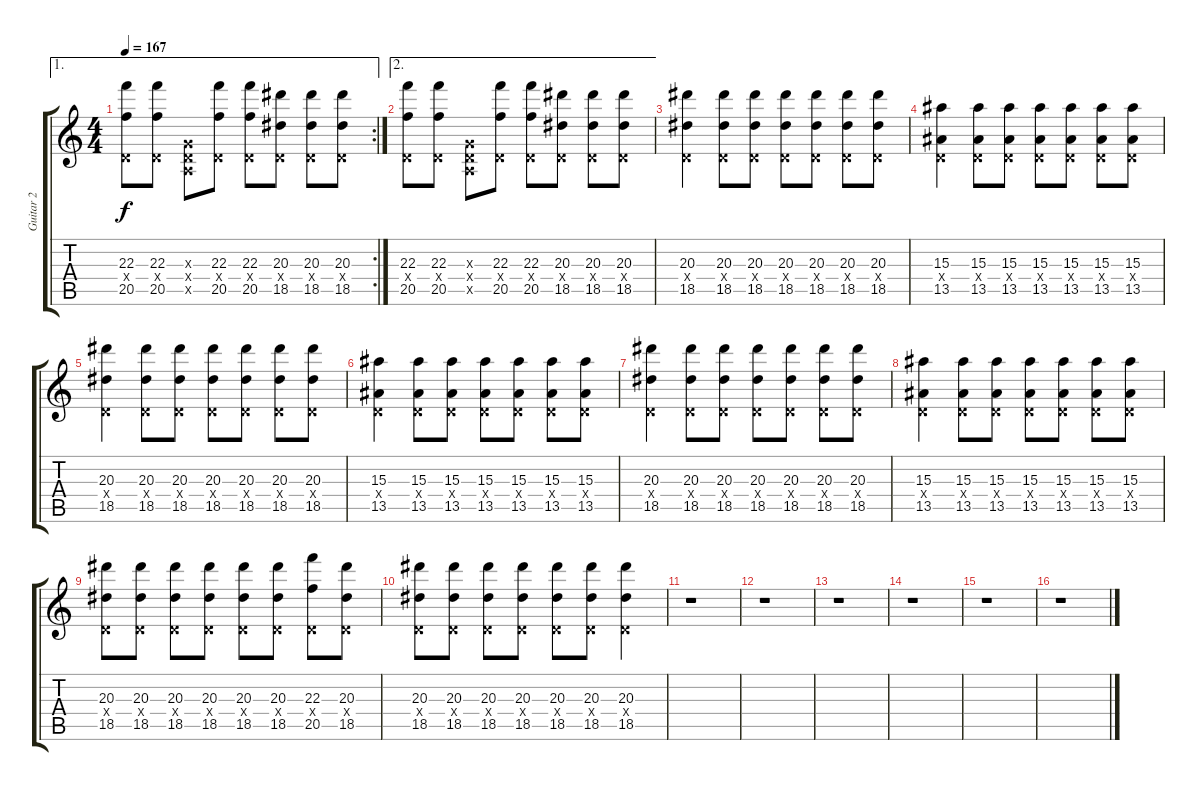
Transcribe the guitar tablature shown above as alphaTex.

\track ("Guitar 2" "Guitar 2") {instrument electricguitarclean}
\staff {score tabs}
\tuning (E4 B3 G3 D3 A2 E2) {hide}
\ae 1
\rc 2
\ts (4 4)
\tempo 167
\clef g2
\ks c
(22.3 0.4{x} 20.5).8{dy f} (22.3 0.4{x} 20.5).8 (0.3{x} 0.4{x} 0.5{x}).8 (22.3 0.4{x} 20.5).8 (22.3 0.4{x} 20.5).8 (20.3 0.4{x} 18.5).8 (20.3 0.4{x} 18.5).8 (20.3 0.4{x} 18.5).8 |
\ae 2
(22.3 0.4{x} 20.5).8 (22.3 0.4{x} 20.5).8 (0.3{x} 0.4{x} 0.5{x}).8 (22.3 0.4{x} 20.5).8 (22.3 0.4{x} 20.5).8 (20.3 0.4{x} 18.5).8 (20.3 0.4{x} 18.5).8 (20.3 0.4{x} 18.5).8 |
(20.3 0.4{x} 18.5).4 (20.3 0.4{x} 18.5).8 (20.3 0.4{x} 18.5).8 (20.3 0.4{x} 18.5).8 (20.3 0.4{x} 18.5).8 (20.3 0.4{x} 18.5).8 (20.3 0.4{x} 18.5).8 |
(15.3 0.4{x} 13.5).4 (15.3 0.4{x} 13.5).8 (15.3 0.4{x} 13.5).8 (15.3 0.4{x} 13.5).8 (15.3 0.4{x} 13.5).8 (15.3 0.4{x} 13.5).8 (15.3 0.4{x} 13.5).8 |
(20.3 0.4{x} 18.5).4 (20.3 0.4{x} 18.5).8 (20.3 0.4{x} 18.5).8 (20.3 0.4{x} 18.5).8 (20.3 0.4{x} 18.5).8 (20.3 0.4{x} 18.5).8 (20.3 0.4{x} 18.5).8 |
(15.3 0.4{x} 13.5).4 (15.3 0.4{x} 13.5).8 (15.3 0.4{x} 13.5).8 (15.3 0.4{x} 13.5).8 (15.3 0.4{x} 13.5).8 (15.3 0.4{x} 13.5).8 (15.3 0.4{x} 13.5).8 |
(20.3 0.4{x} 18.5).4 (20.3 0.4{x} 18.5).8 (20.3 0.4{x} 18.5).8 (20.3 0.4{x} 18.5).8 (20.3 0.4{x} 18.5).8 (20.3 0.4{x} 18.5).8 (20.3 0.4{x} 18.5).8 |
(15.3 0.4{x} 13.5).4 (15.3 0.4{x} 13.5).8 (15.3 0.4{x} 13.5).8 (15.3 0.4{x} 13.5).8 (15.3 0.4{x} 13.5).8 (15.3 0.4{x} 13.5).8 (15.3 0.4{x} 13.5).8 |
(20.3 0.4{x} 18.5).8 (20.3 0.4{x} 18.5).8 (20.3 0.4{x} 18.5).8 (20.3 0.4{x} 18.5).8 (20.3 0.4{x} 18.5).8 (20.3 0.4{x} 18.5).8 (22.3 0.4{x} 20.5).8 (20.3 0.4{x} 18.5).8 |
(20.3 0.4{x} 18.5).8 (20.3 0.4{x} 18.5).8 (20.3 0.4{x} 18.5).8 (20.3 0.4{x} 18.5).8 (20.3 0.4{x} 18.5).8 (20.3 0.4{x} 18.5).8 (20.3 0.4{x} 18.5).4 |
r.1 |
r.1 |
r.1 |
r.1 |
r.1 |
r.1
